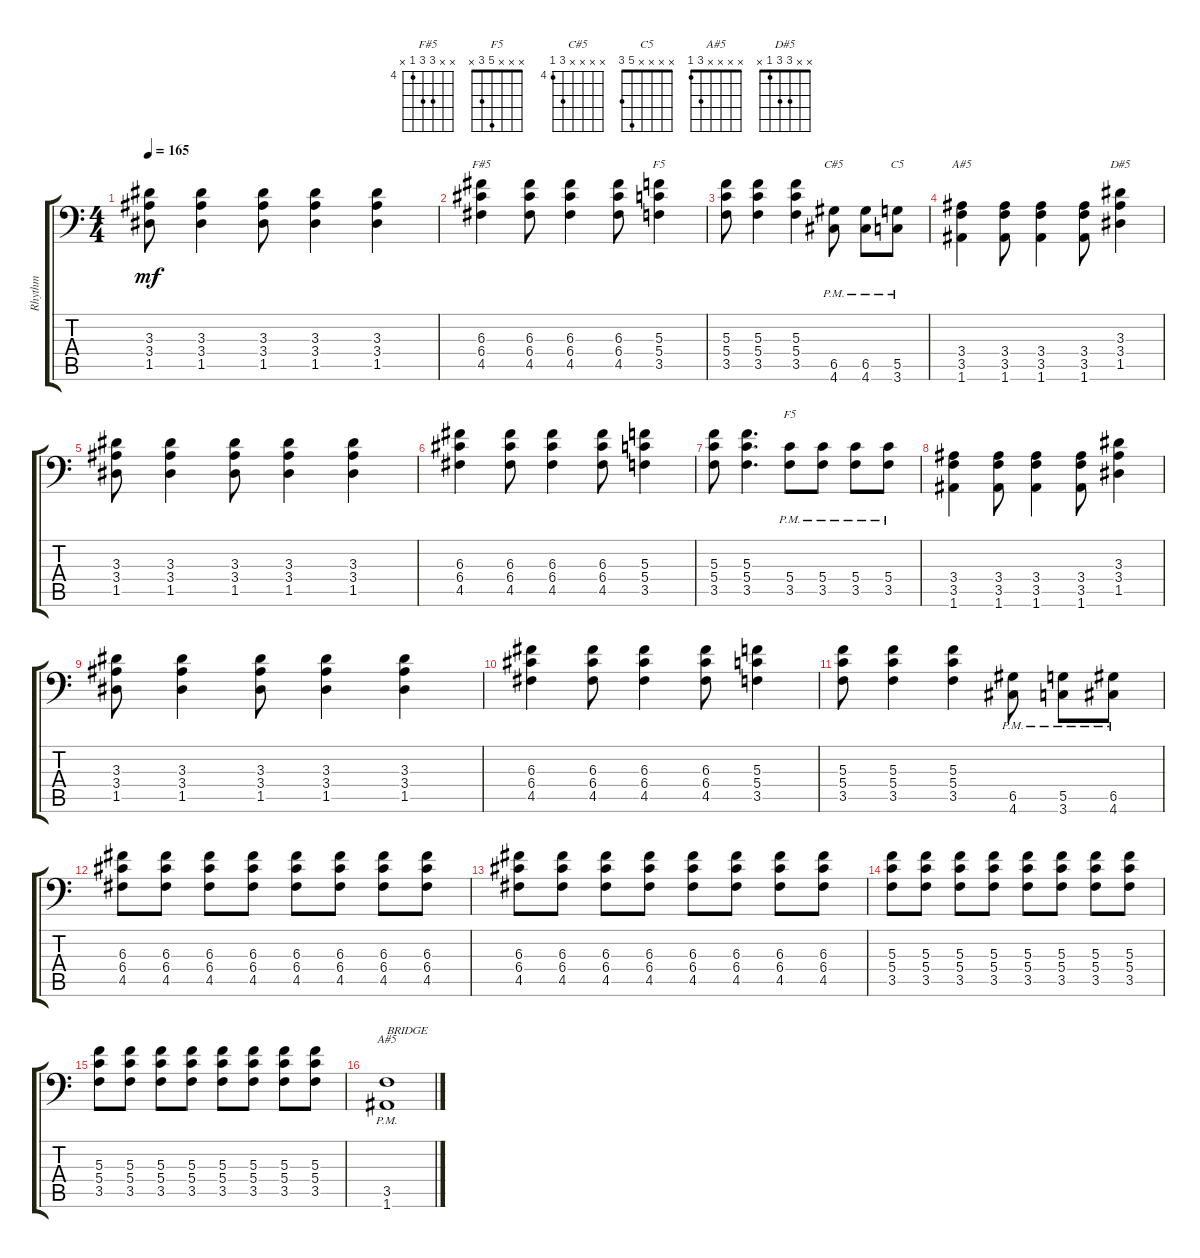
\track ("Rhythm" "Rhythm") {instrument overdrivenguitar}
\staff {score tabs}
\tuning (A3 F3 C3 G2 D2 A1) {hide}
\chord ("F#5" x x 6 6 4 x) {firstfret 4}
\chord ("F5" x x 5 5 3 x)
\chord ("C#5" x x x x 6 4) {firstfret 4}
\chord ("C5" x x x x 5 3)
\chord ("A#5" x x x 3 3 1)
\chord ("D#5" x x 3 3 1 x)
\chord ("F5" x x x 5 3 x)
\chord ("A#5" x x x x 3 1)
\ts (4 4)
\tempo 165
\clef f4
\ks c
(3.3 3.4 1.5).8{dy mf} (3.3 3.4 1.5).4 (3.3 3.4 1.5).8 (3.3 3.4 1.5).4 (3.3 3.4 1.5).4 |
(6.3 6.4 4.5).4{ch "F#5"} (6.3 6.4 4.5).8 (6.3 6.4 4.5).4 (6.3 6.4 4.5).8 (5.3 5.4 3.5).4{ch "F5"} |
(5.3 5.4 3.5).8 (5.3 5.4 3.5).4 (5.3 5.4 3.5).4 (6.5{pm} 4.6{pm}).8{ch "C#5"} (6.5{pm} 4.6{pm}).8 (5.5{pm} 3.6{pm}).8{ch "C5"} |
(3.4 3.5 1.6).4{ch "A#5"} (3.4 3.5 1.6).8 (3.4 3.5 1.6).4 (3.4 3.5 1.6).8 (3.3 3.4 1.5).4{ch "D#5"} |
(3.3 3.4 1.5).8 (3.3 3.4 1.5).4 (3.3 3.4 1.5).8 (3.3 3.4 1.5).4 (3.3 3.4 1.5).4 |
(6.3 6.4 4.5).4 (6.3 6.4 4.5).8 (6.3 6.4 4.5).4 (6.3 6.4 4.5).8 (5.3 5.4 3.5).4 |
(5.3 5.4 3.5).8 (5.3 5.4 3.5).4{d} (5.4{pm} 3.5{pm}).8{ch "F5"} (5.4{pm} 3.5{pm}).8 (5.4{pm} 3.5{pm}).8 (5.4{pm} 3.5{pm}).8 |
(3.4 3.5 1.6).4 (3.4 3.5 1.6).8 (3.4 3.5 1.6).4 (3.4 3.5 1.6).8 (3.3 3.4 1.5).4 |
(3.3 3.4 1.5).8 (3.3 3.4 1.5).4 (3.3 3.4 1.5).8 (3.3 3.4 1.5).4 (3.3 3.4 1.5).4 |
(6.3 6.4 4.5).4 (6.3 6.4 4.5).8 (6.3 6.4 4.5).4 (6.3 6.4 4.5).8 (5.3 5.4 3.5).4 |
(5.3 5.4 3.5).8 (5.3 5.4 3.5).4 (5.3 5.4 3.5).4 (6.5{pm} 4.6{pm}).8 (5.5{pm} 3.6{pm}).8 (6.5{pm} 4.6{pm}).8 |
(6.3 6.4 4.5).8 (6.3 6.4 4.5).8 (6.3 6.4 4.5).8 (6.3 6.4 4.5).8 (6.3 6.4 4.5).8 (6.3 6.4 4.5).8 (6.3 6.4 4.5).8 (6.3 6.4 4.5).8 |
(6.3 6.4 4.5).8 (6.3 6.4 4.5).8 (6.3 6.4 4.5).8 (6.3 6.4 4.5).8 (6.3 6.4 4.5).8 (6.3 6.4 4.5).8 (6.3 6.4 4.5).8 (6.3 6.4 4.5).8 |
(5.3 5.4 3.5).8 (5.3 5.4 3.5).8 (5.3 5.4 3.5).8 (5.3 5.4 3.5).8 (5.3 5.4 3.5).8 (5.3 5.4 3.5).8 (5.3 5.4 3.5).8 (5.3 5.4 3.5).8 |
(5.3 5.4 3.5).8 (5.3 5.4 3.5).8 (5.3 5.4 3.5).8 (5.3 5.4 3.5).8 (5.3 5.4 3.5).8 (5.3 5.4 3.5).8 (5.3 5.4 3.5).8 (5.3 5.4 3.5).8 |
(3.5{pm} 1.6{pm}).1{ch "A#5" txt "BRIDGE"}
